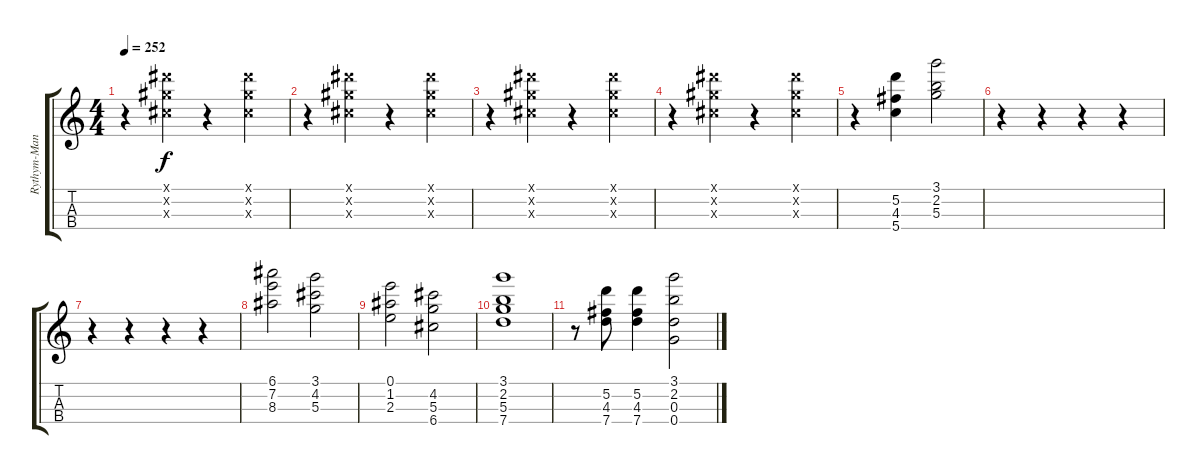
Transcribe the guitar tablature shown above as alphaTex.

\track ("Rythym-Mandolin" "Rythym-Man") {instrument banjo}
\staff {score tabs}
\tuning (E5 A4 D4 G3) {hide}
\displaytranspose 12
\ts (4 4)
\tempo 252
\clef g2
\ks c
r.4{dy f} (-1.1{x} -1.2{x} -1.3{x}).4 r.4 (-1.1{x} -1.2{x} -1.3{x}).4 |
r.4 (-1.1{x} -1.2{x} -1.3{x}).4 r.4 (-1.1{x} -1.2{x} -1.3{x}).4 |
r.4 (-1.1{x} -1.2{x} -1.3{x}).4 r.4 (-1.1{x} -1.2{x} -1.3{x}).4 |
r.4 (-1.1{x} -1.2{x} -1.3{x}).4 r.4 (-1.1{x} -1.2{x} -1.3{x}).4 |
r.4 (5.2 4.3 5.4).4 (3.1 2.2 5.3).2 |
r.4 r.4 r.4 r.4 |
r.4 r.4 r.4 r.4 |
(6.1 7.2 8.3).2 (3.1 4.2 5.3).2 |
(0.1 1.2 2.3).2 (4.2 5.3 6.4).2 |
(3.1 2.2 5.3 7.4).1 |
r.8 (5.2 4.3 7.4).8 (5.2 4.3 7.4).4 (3.1 2.2 0.3 0.4).2
